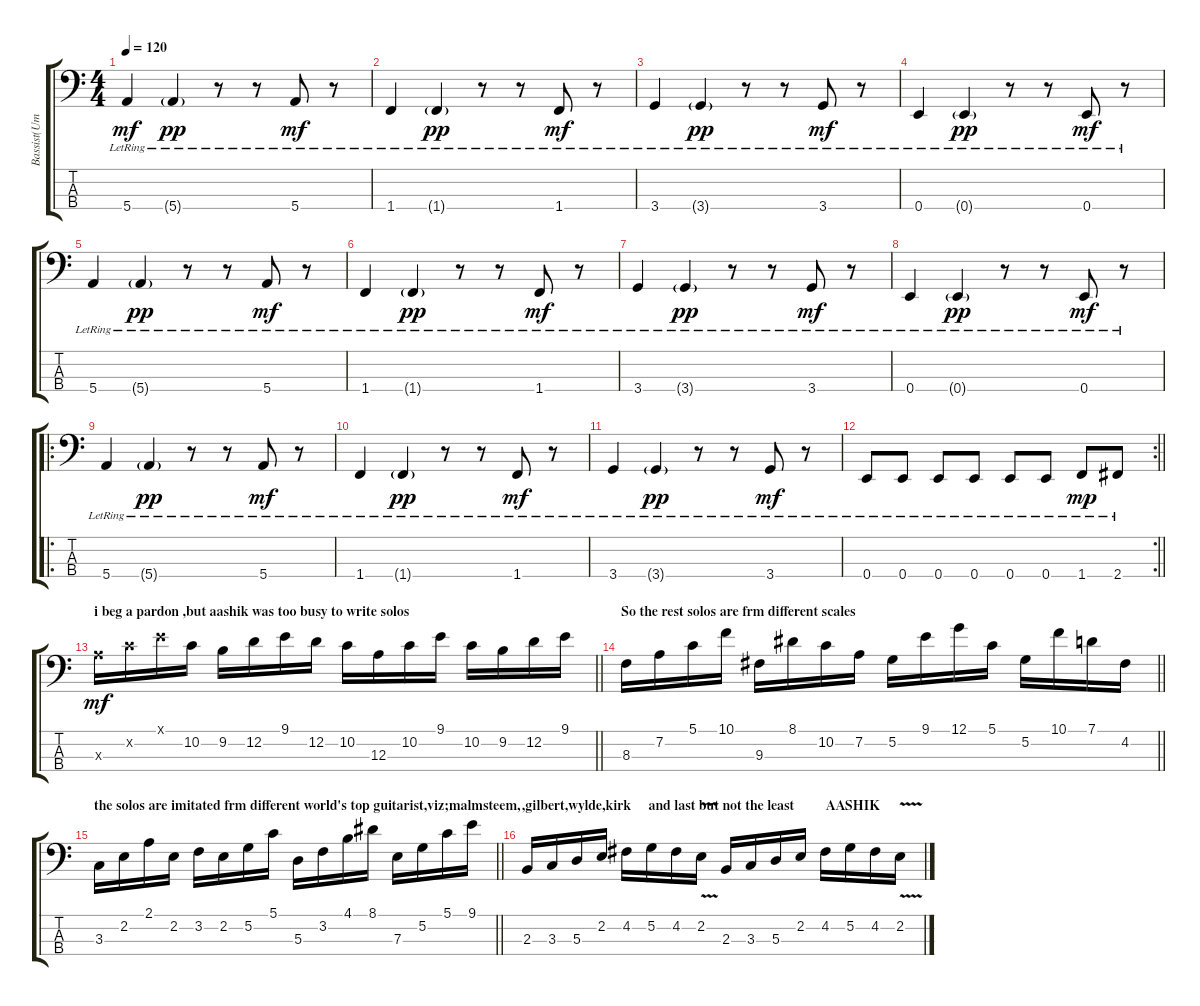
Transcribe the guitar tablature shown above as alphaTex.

\track ("Bassist(Umesh)" "Bassist(Um") {instrument slapbass1}
\staff {score tabs}
\tuning (G2 D2 A1 E1) {hide}
\ts (4 4)
\tempo 120
\clef f4
\ks c
5.4{lr}.4{dy mf} 5.4{g lr}.4{dy pp} r.8 r.8 5.4{lr}.8{dy mf} r.8 |
1.4{lr}.4 1.4{g lr}.4{dy pp} r.8 r.8 1.4{lr}.8{dy mf} r.8 |
3.4{lr}.4 3.4{g lr}.4{dy pp} r.8 r.8 3.4{lr}.8{dy mf} r.8 |
0.4{lr}.4 0.4{g lr}.4{dy pp} r.8 r.8 0.4{lr}.8{dy mf} r.8 |
5.4{lr}.4 5.4{g lr}.4{dy pp} r.8 r.8 5.4{lr}.8{dy mf} r.8 |
1.4{lr}.4 1.4{g lr}.4{dy pp} r.8 r.8 1.4{lr}.8{dy mf} r.8 |
3.4{lr}.4 3.4{g lr}.4{dy pp} r.8 r.8 3.4{lr}.8{dy mf} r.8 |
0.4{lr}.4 0.4{g lr}.4{dy pp} r.8 r.8 0.4{lr}.8{dy mf} r.8 |
\ro
5.4{lr}.4 5.4{g lr}.4{dy pp} r.8 r.8 5.4{lr}.8{dy mf} r.8 |
1.4{lr}.4 1.4{g lr}.4{dy pp} r.8 r.8 1.4{lr}.8{dy mf} r.8 |
3.4{lr}.4 3.4{g lr}.4{dy pp} r.8 r.8 3.4{lr}.8{dy mf} r.8 |
\rc 2
\barLineRight lightlight
0.4{lr}.8 0.4{lr}.8 0.4{lr}.8 0.4{lr}.8 0.4{lr}.8 0.4{lr}.8 1.4{lr}.8{dy mp} 2.4{lr}.8 |
\section ("" "i beg a pardon ,but aashik was too busy to write solos")
\barLineRight lightlight
12.3{x}.16{dy mf} 10.2{x}.16 9.1{x}.16 10.2.16 9.2.16 12.2.16 9.1.16 12.2.16 10.2.16 12.3.16 10.2.16 9.1.16 10.2.16 9.2.16 12.2.16 9.1.16 |
\section ("" "So the rest solos are frm different scales")
\barLineRight lightlight
8.3.16 7.2.16 5.1.16 10.1.16 9.3.16 8.1.16 10.2.16 7.2.16 5.2.16 9.1.16 12.1.16 5.1.16 5.2.16 10.1.16 7.1.16 4.2.16 |
\section ("" "the solos are imitated frm different world's top guitarist,viz;malmsteem,")
\barLineRight lightlight
3.3.16 2.2.16 2.1.16 2.2.16 3.2.16 2.2.16 5.2.16 5.1.16 5.3.16 3.2.16 4.1.16 8.1.16 7.3.16 5.2.16 5.1.16 9.1.16 |
\section ("" ",gilbert,wylde,kirk     and last but not the least         AASHIK")
2.3.16 3.3.16 5.3.16 2.2.16 4.2.16 5.2.16 4.2.16 2.2{v}.16 2.3.16 3.3.16 5.3.16 2.2.16 4.2.16 5.2.16 4.2.16 2.2{v}.16
